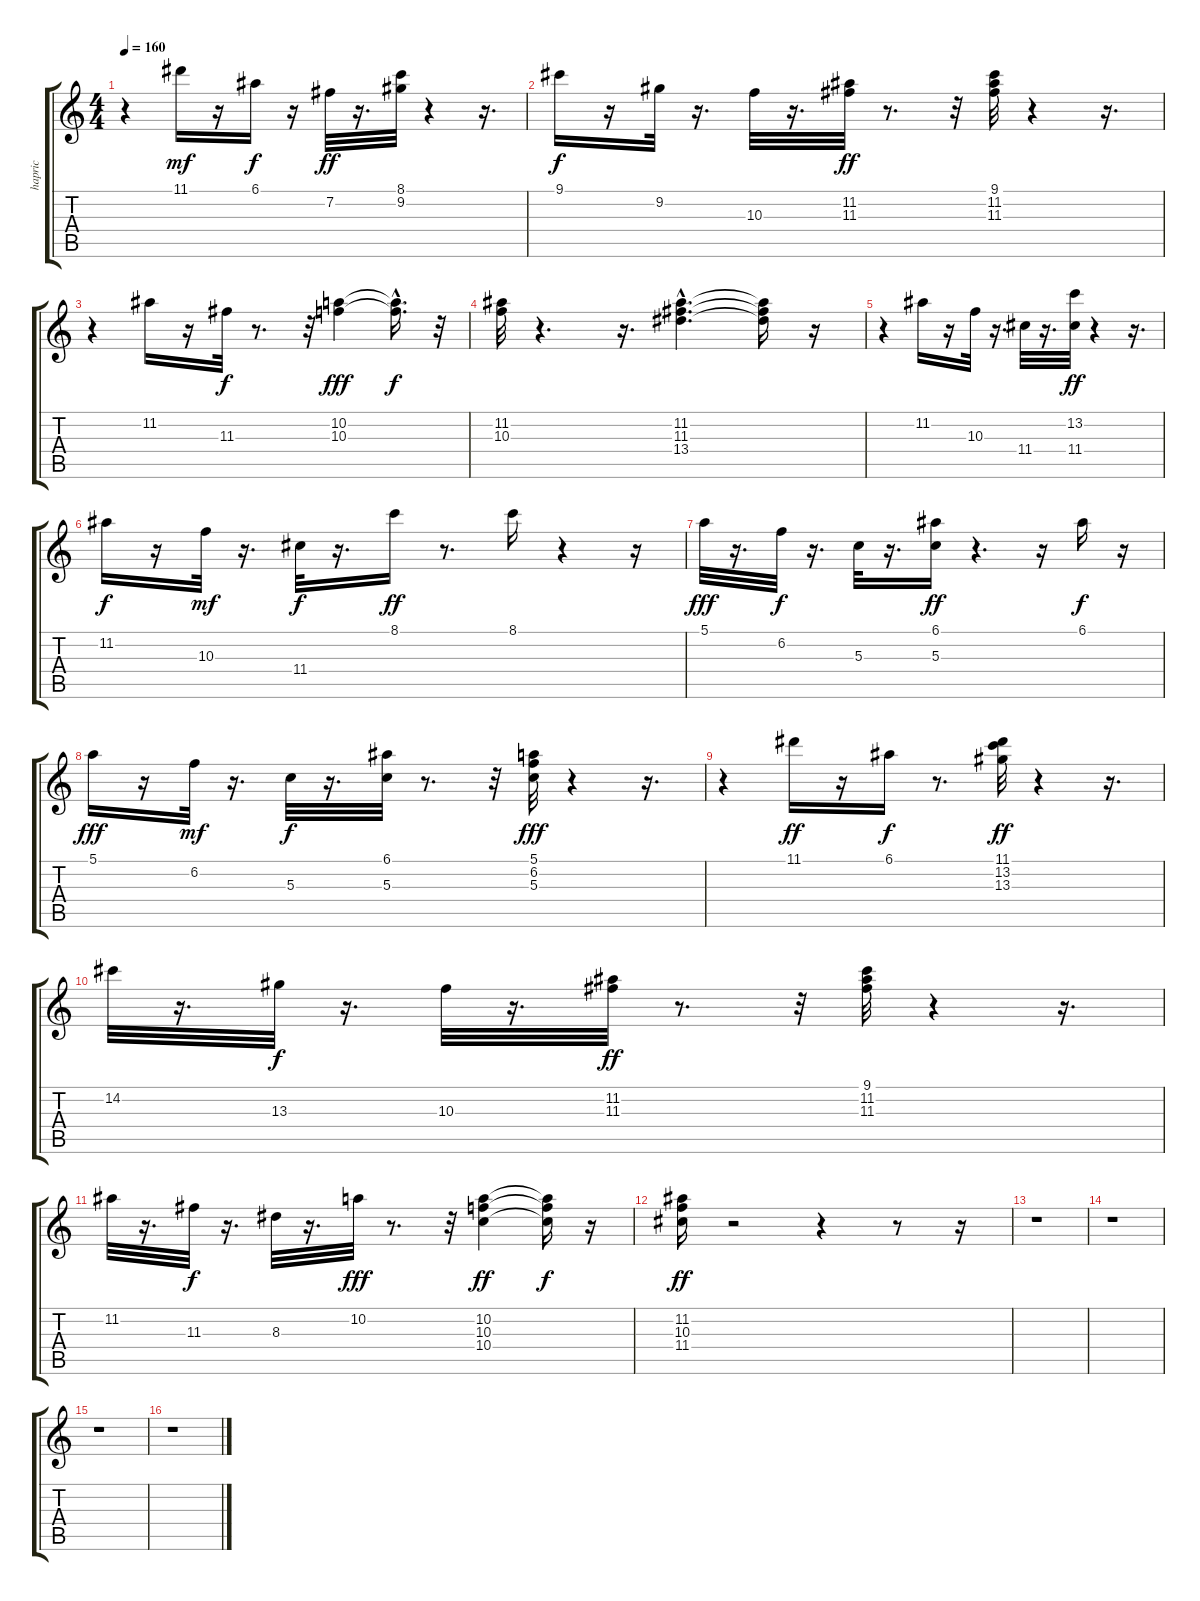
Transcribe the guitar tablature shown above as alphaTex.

\track ("hapric" "hapric") {instrument acousticguitarnylon}
\staff {score tabs}
\tuning (E4 B3 G3 D3 A2 E2) {hide}
\ts (4 4)
\tempo 160
\clef g2
\ks c
r.4{dy ff} 11.1.16{dy mf} r.16 6.1.16{dy f} r.16 7.2.32{dy ff} r.16{d} (8.1 9.2).32 r.4 r.16{d} |
9.1.16{dy f} r.16 9.2.32 r.16{d} 10.3.32 r.16{d} (11.2 11.3).32{dy ff} r.8{d} r.32 (9.1 11.2 11.3).32 r.4 r.16{d} |
r.4 11.2.16 r.16 11.3.32{dy f} r.8{d} r.32 (10.2 10.3).4{dy fff} (10.2{t} 10.3{hac t}).16{d dy f} r.32 |
(11.2 10.3).32 r.4{d} r.16{d} (11.2{hac} 11.3{hac} 13.4{hac}).4{d} (11.2{t} 11.3{t} 13.4{t}).16 r.16 |
r.4 11.2.16 r.16 10.3.32 r.16{d} 11.4.32 r.16{d} (13.2 11.4).32{dy ff} r.4 r.16{d} |
11.2.16{dy f} r.16 10.3.32{dy mf} r.16{d} 11.4.32{dy f} r.16{d} 8.1.16{dy ff} r.8{d} 8.1.16 r.4 r.16 |
5.1.32{dy fff} r.16{d} 6.2.32{dy f} r.16{d} 5.3.32 r.16{d} (6.1 5.3).16{dy ff} r.4{d} r.16 6.1.16{dy f} r.16 |
5.1.16{dy fff} r.16 6.2.32{dy mf} r.16{d} 5.3.32{dy f} r.16{d} (6.1 5.3).32 r.8{d} r.32 (5.1 6.2 5.3).32{dy fff} r.4 r.16{d} |
r.4 11.1.16{dy ff} r.16 6.1.16{dy f} r.8{d} (11.1 13.2 13.3).32{dy ff} r.4 r.16{d} |
14.2.32 r.16{d} 13.3.32{dy f} r.16{d} 10.3.32 r.16{d} (11.2 11.3).32{dy ff} r.8{d} r.32 (9.1 11.2 11.3).32 r.4 r.16{d} |
11.2.32 r.16{d} 11.3.32{dy f} r.16{d} 8.3.32 r.16{d} 10.2.32{dy fff} r.8{d} r.32 (10.2 10.3 10.4).4{dy ff} (10.2{t} 10.3{t} 10.4{t}).16{dy f} r.16 |
(11.2 10.3 11.4).16{dy ff} r.2 r.4 r.8 r.16 |
r.1 |
r.1 |
r.1 |
r.1
